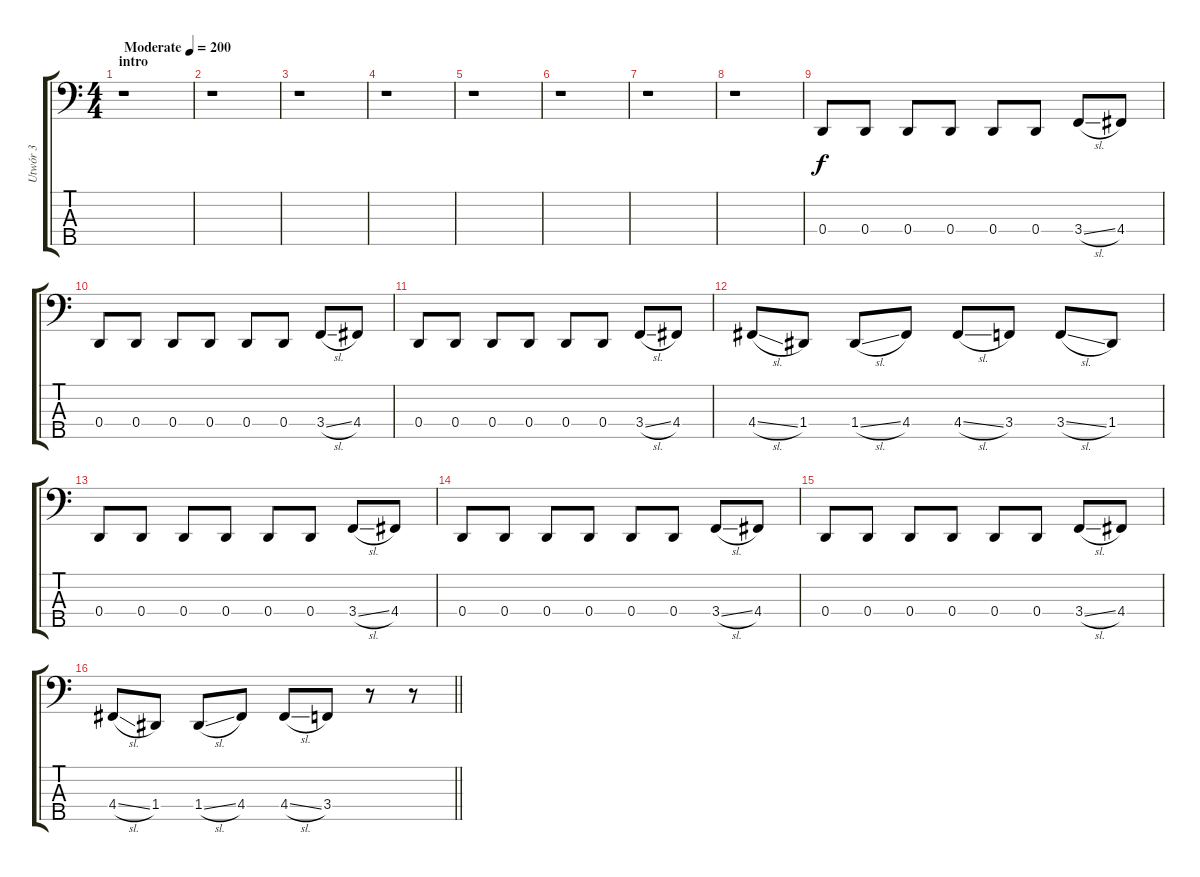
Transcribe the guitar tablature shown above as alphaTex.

\track ("Utwór 3" "Utwór 3") {instrument electricbassfinger}
\staff {score tabs}
\tuning (F2 C2 G1 D1 A0) {hide}
\ts (4 4)
\section ("" "intro")
\tempo (200 "Moderate")
\clef f4
\ks c
r.1{dy f instrument electricbassfinger} |
r.1 |
r.1 |
r.1 |
r.1 |
r.1 |
r.1 |
r.1 |
0.4.8 0.4.8 0.4.8 0.4.8 0.4.8 0.4.8 3.4{sl}.8 4.4.8 |
0.4.8 0.4.8 0.4.8 0.4.8 0.4.8 0.4.8 3.4{sl}.8 4.4.8 |
0.4.8 0.4.8 0.4.8 0.4.8 0.4.8 0.4.8 3.4{sl}.8 4.4.8 |
4.4{sl}.8 1.4.8 1.4{sl}.8 4.4.8 4.4{sl}.8 3.4.8 3.4{sl}.8 1.4.8 |
0.4.8 0.4.8 0.4.8 0.4.8 0.4.8 0.4.8 3.4{sl}.8 4.4.8 |
0.4.8 0.4.8 0.4.8 0.4.8 0.4.8 0.4.8 3.4{sl}.8 4.4.8 |
0.4.8 0.4.8 0.4.8 0.4.8 0.4.8 0.4.8 3.4{sl}.8 4.4.8 |
\barLineRight lightlight
4.4{sl}.8 1.4.8 1.4{sl}.8 4.4.8 4.4{sl}.8 3.4.8 r.8 r.8
